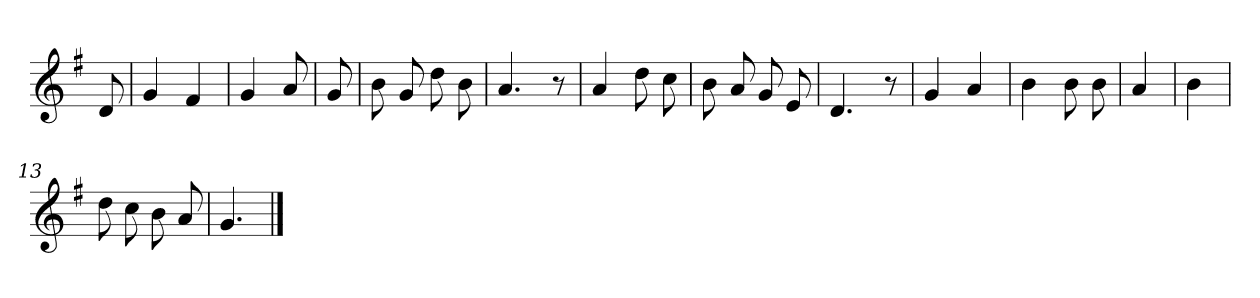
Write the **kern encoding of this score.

**kern
*part1
*staff1
*clefG2
*k[f#]
*G:
=
8d
=1
4g
4f#
=2
4g
8a
=3
8g
=4
8b
8g
8dd
8b
=5
4.a
8r
=6
4a
8dd
8cc
=7
8b
8a
8g
8e
=8
4.d
8r
=9
4g
4a
=10
4b
8b
8b
=11
4a
=12
4b
=13
8dd
8cc
8b
8a
=14
4.g
==
*-
